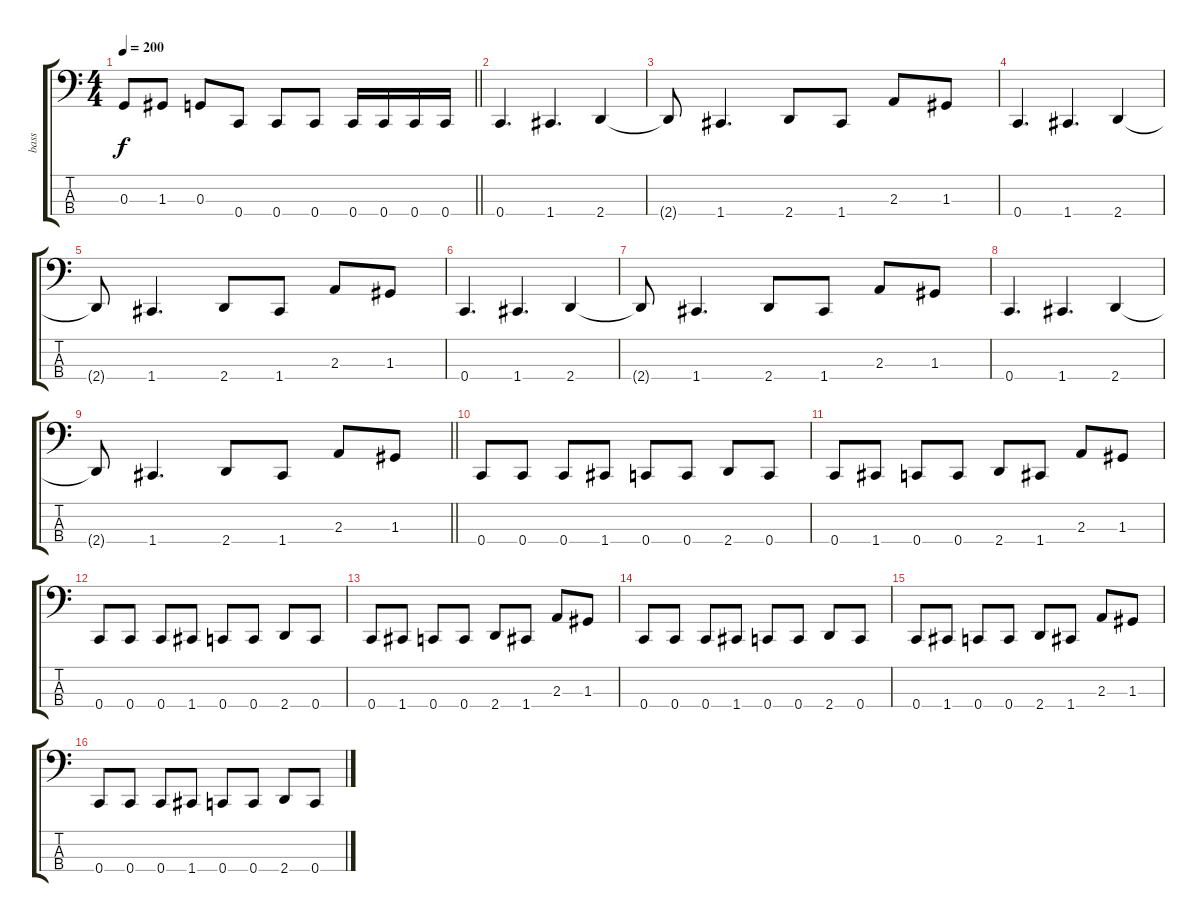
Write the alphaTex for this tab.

\track ("bass" "bass") {instrument electricbasspick}
\staff {score tabs}
\tuning (F2 C2 G1 C1) {hide}
\ts (4 4)
\tempo 200
\clef f4
\barLineRight lightlight
\ks c
0.3.8{dy f} 1.3.8 0.3.8 0.4.8 0.4.8 0.4.8 0.4.16 0.4.16 0.4.16 0.4.16 |
0.4.4{d} 1.4.4{d} 2.4.4 |
2.4{t}.8 1.4.4{d} 2.4.8 1.4.8 2.3.8 1.3.8 |
0.4.4{d} 1.4.4{d} 2.4.4 |
2.4{t}.8 1.4.4{d} 2.4.8 1.4.8 2.3.8 1.3.8 |
0.4.4{d} 1.4.4{d} 2.4.4 |
2.4{t}.8 1.4.4{d} 2.4.8 1.4.8 2.3.8 1.3.8 |
0.4.4{d} 1.4.4{d} 2.4.4 |
\barLineRight lightlight
2.4{t}.8 1.4.4{d} 2.4.8 1.4.8 2.3.8 1.3.8 |
0.4.8 0.4.8 0.4.8 1.4.8 0.4.8 0.4.8 2.4.8 0.4.8 |
0.4.8 1.4.8 0.4.8 0.4.8 2.4.8 1.4.8 2.3.8 1.3.8 |
0.4.8 0.4.8 0.4.8 1.4.8 0.4.8 0.4.8 2.4.8 0.4.8 |
0.4.8 1.4.8 0.4.8 0.4.8 2.4.8 1.4.8 2.3.8 1.3.8 |
0.4.8 0.4.8 0.4.8 1.4.8 0.4.8 0.4.8 2.4.8 0.4.8 |
0.4.8 1.4.8 0.4.8 0.4.8 2.4.8 1.4.8 2.3.8 1.3.8 |
0.4.8 0.4.8 0.4.8 1.4.8 0.4.8 0.4.8 2.4.8 0.4.8
